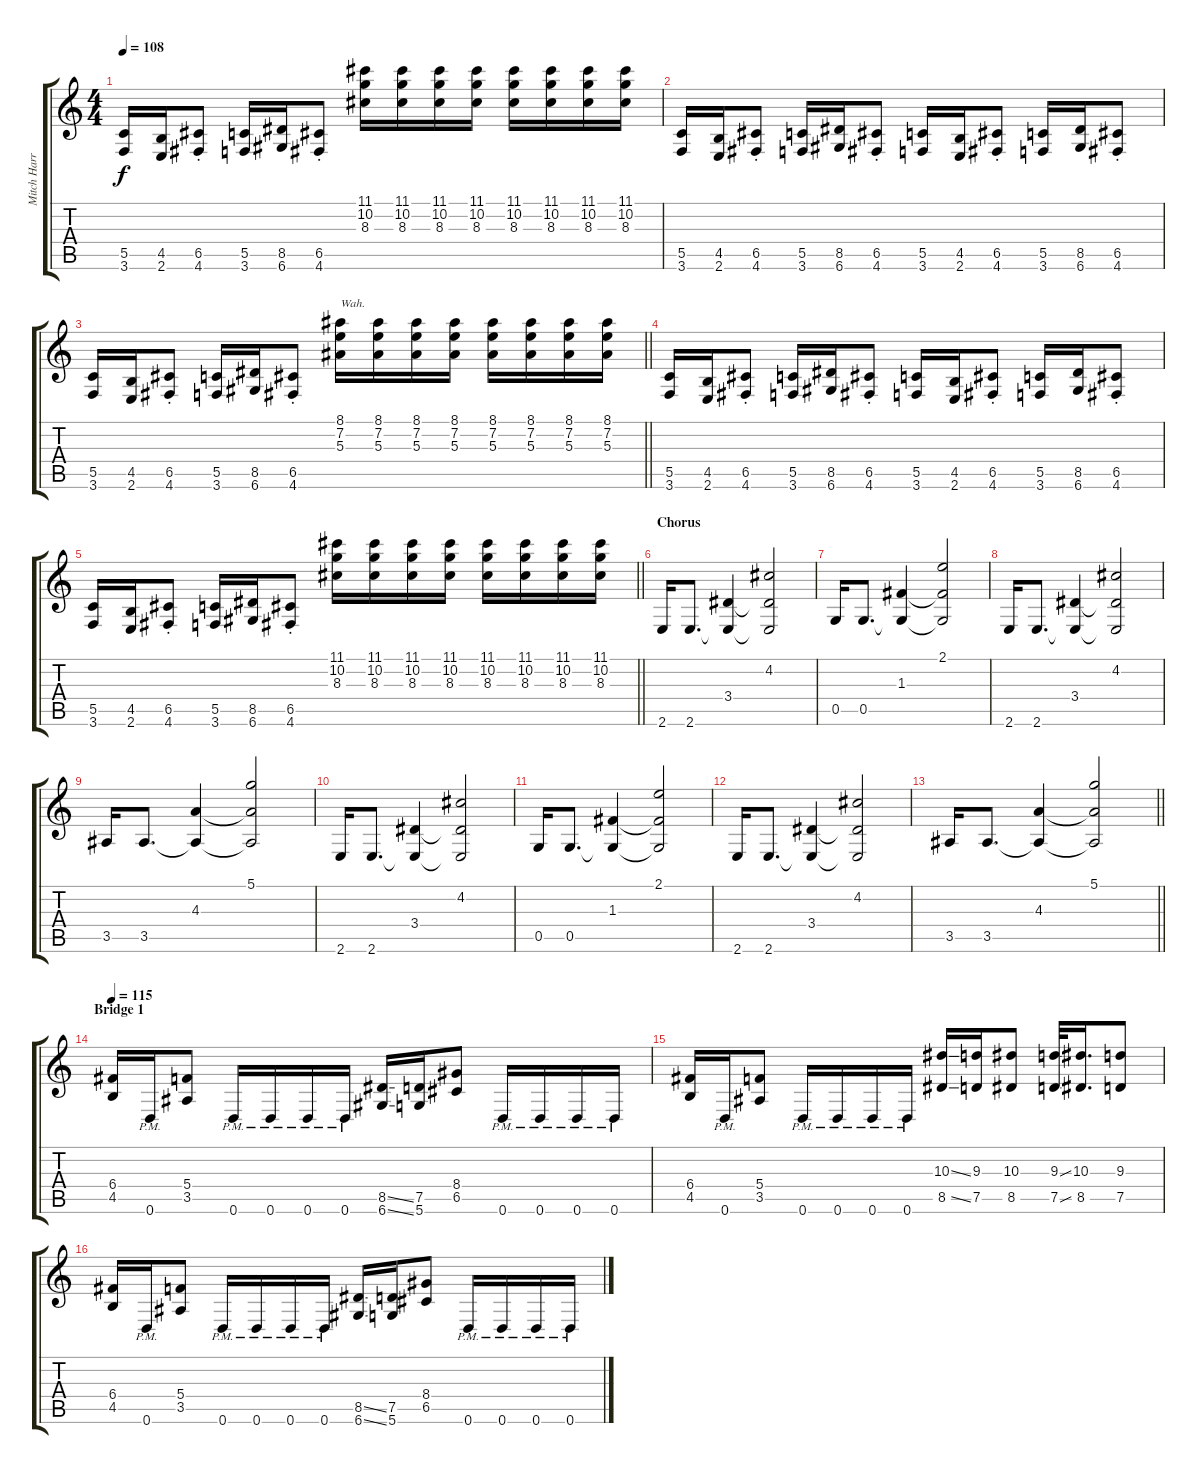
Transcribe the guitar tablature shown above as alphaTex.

\track ("Mitch Harris" "Mitch Harr") {instrument overdrivenguitar}
\staff {score tabs}
\tuning (D4 A3 F3 C3 G2 D2) {hide}
\ts (4 4)
\tempo 108
\clef g2
\ks c
(5.5 3.6).16{dy f} (4.5 2.6).16 (6.5{st} 4.6{st}).8 (5.5 3.6).16 (8.5 6.6).16 (6.5{st} 4.6{st}).8 (11.1 10.2 8.3).16 (11.1 10.2 8.3).16 (11.1 10.2 8.3).16 (11.1 10.2 8.3).16 (11.1 10.2 8.3).16 (11.1 10.2 8.3).16 (11.1 10.2 8.3).16 (11.1 10.2 8.3).16 |
(5.5 3.6).16 (4.5 2.6).16 (6.5{st} 4.6{st}).8 (5.5 3.6).16 (8.5 6.6).16 (6.5{st} 4.6{st}).8 (5.5 3.6).16 (4.5 2.6).16 (6.5{st} 4.6{st}).8 (5.5 3.6).16 (8.5 6.6).16 (6.5{st} 4.6{st}).8 |
\barLineRight lightlight
(5.5 3.6).16 (4.5 2.6).16 (6.5{st} 4.6{st}).8 (5.5 3.6).16 (8.5 6.6).16 (6.5{st} 4.6{st}).8 (8.1 7.2 5.3).16{txt "Wah."} (8.1 7.2 5.3).16 (8.1 7.2 5.3).16 (8.1 7.2 5.3).16 (8.1 7.2 5.3).16 (8.1 7.2 5.3).16 (8.1 7.2 5.3).16 (8.1 7.2 5.3).16 |
(5.5 3.6).16 (4.5 2.6).16 (6.5{st} 4.6{st}).8 (5.5 3.6).16 (8.5 6.6).16 (6.5{st} 4.6{st}).8 (5.5 3.6).16 (4.5 2.6).16 (6.5{st} 4.6{st}).8 (5.5 3.6).16 (8.5 6.6).16 (6.5{st} 4.6{st}).8 |
\barLineRight lightlight
(5.5 3.6).16 (4.5 2.6).16 (6.5{st} 4.6{st}).8 (5.5 3.6).16 (8.5 6.6).16 (6.5{st} 4.6{st}).8 (11.1 10.2 8.3).16 (11.1 10.2 8.3).16 (11.1 10.2 8.3).16 (11.1 10.2 8.3).16 (11.1 10.2 8.3).16 (11.1 10.2 8.3).16 (11.1 10.2 8.3).16 (11.1 10.2 8.3).16 |
\section ("" "Chorus")
2.6.16 2.6.8{d} (3.4 2.6{t}).4 (4.2 3.4{t} 2.6{t}).2 |
0.5.16 0.5.8{d} (1.3 0.5{t}).4 (2.1 1.3{t} 0.5{t}).2 |
2.6.16 2.6.8{d} (3.4 2.6{t}).4 (4.2 3.4{t} 2.6{t}).2 |
3.5.16 3.5.8{d} (4.3 3.5{t}).4 (5.1 4.3{t} 3.5{t}).2 |
2.6.16 2.6.8{d} (3.4 2.6{t}).4 (4.2 3.4{t} 2.6{t}).2 |
0.5.16 0.5.8{d} (1.3 0.5{t}).4 (2.1 1.3{t} 0.5{t}).2 |
2.6.16 2.6.8{d} (3.4 2.6{t}).4 (4.2 3.4{t} 2.6{t}).2 |
\barLineRight lightlight
3.5.16 3.5.8{d} (4.3 3.5{t}).4 (5.1 4.3{t} 3.5{t}).2 |
\section ("" "Bridge 1")
\tempo 115
(6.4 4.5).16 0.6{pm}.16 (5.4 3.5).8 0.6{pm}.16 0.6{pm}.16 0.6{pm}.16 0.6{pm}.16 (8.5{ss} 6.6{ss}).16 (7.5 5.6).16 (8.4 6.5).8 0.6{pm}.16 0.6{pm}.16 0.6{pm}.16 0.6{pm}.16 |
(6.4 4.5).16 0.6{pm}.16 (5.4 3.5).8 0.6{pm}.16 0.6{pm}.16 0.6{pm}.16 0.6{pm}.16 (10.3{ss} 8.5{ss}).16 (9.3 7.5).16 (10.3 8.5).8 (9.3{ss} 7.5{ss}).32 (10.3 8.5).16{d} (9.3 7.5).8 |
(6.4 4.5).16 0.6{pm}.16 (5.4 3.5).8 0.6{pm}.16 0.6{pm}.16 0.6{pm}.16 0.6{pm}.16 (8.5{ss} 6.6{ss}).16 (7.5 5.6).16 (8.4 6.5).8 0.6{pm}.16 0.6{pm}.16 0.6{pm}.16 0.6{pm}.16
